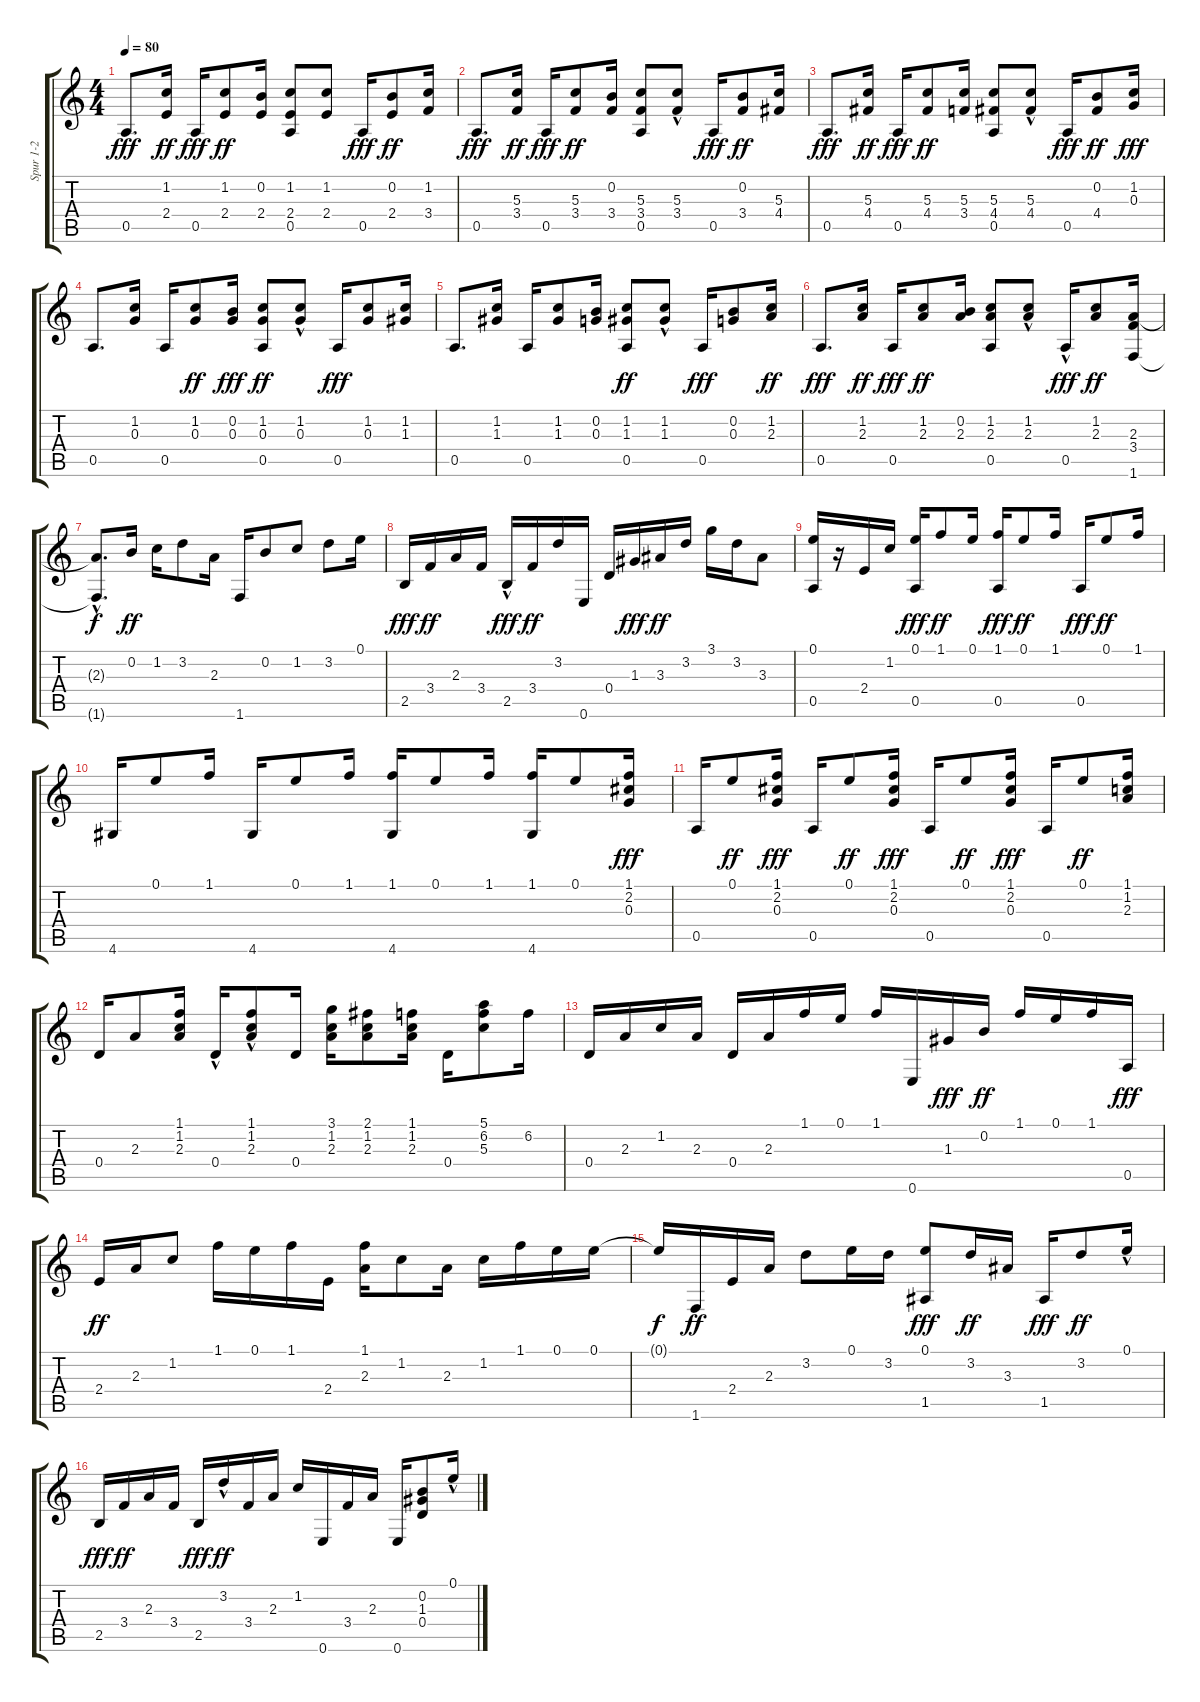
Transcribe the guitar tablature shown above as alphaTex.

\track ("Spur 1-2" "Spur 1-2") {instrument acousticguitarnylon}
\staff {score tabs}
\tuning (E4 B3 G3 D3 A2 E2) {hide}
\ts (4 4)
\tempo 80
\clef g2
\ks c
0.5.8{d dy fff instrument acousticguitarnylon} (1.2 2.4).16{dy ff} 0.5.16{dy fff} (1.2 2.4).8{dy ff} (0.2 2.4).16 (1.2 2.4 0.5).8 (1.2 2.4).8 0.5.16{dy fff} (0.2 2.4).8{dy ff} (1.2 3.4).16 |
0.5.8{d dy fff} (5.3 3.4).16{dy ff} 0.5.16{dy fff} (5.3 3.4).8{dy ff} (0.2 3.4).16 (5.3 3.4 0.5).8 (5.3{hac} 3.4).8 0.5.16{dy fff} (0.2 3.4).8{dy ff} (5.3 4.4).16 |
0.5.8{d dy fff} (5.3 4.4).16{dy ff} 0.5.16{dy fff} (5.3 4.4).8{dy ff} (5.3 3.4).16 (5.3 4.4 0.5).8 (5.3{hac} 4.4{hac}).8 0.5.16{dy fff} (0.2 4.4).8{dy ff} (1.2 0.3).16{dy fff} |
0.5.8{d} (1.2 0.3).16 0.5.16 (1.2 0.3).8{dy ff} (0.2 0.3).16{dy fff} (1.2 0.3 0.5).8{dy ff} (1.2 0.3{hac}).8 0.5.16{dy fff} (1.2 0.3).8 (1.2 1.3).16 |
0.5.8{d} (1.2 1.3).16 0.5.16 (1.2 1.3).8 (0.2 0.3).16 (1.2 1.3 0.5).8{dy ff} (1.2 1.3{hac}).8 0.5.16{dy fff} (0.2 0.3).8 (1.2 2.3).16{dy ff} |
0.5.8{d dy fff} (1.2 2.3).16{dy ff} 0.5.16{dy fff} (1.2 2.3).8{dy ff} (0.2 2.3).16 (1.2 2.3 0.5).8 (1.2 2.3{hac}).8 0.5{hac}.16{dy fff} (1.2 2.3).8{dy ff} (2.3 3.4 1.6).16 |
(2.3{hac t} 1.6{t}).8{d dy f} 0.2.16{dy ff} 1.2.16 3.2.8 2.3.16 1.6.16 0.2.8 1.2.8 3.2.8 0.1.16 |
2.5.16{dy fff} 3.4.16{dy ff} 2.3.16 3.4.16 2.5{hac}.16{dy fff} 3.4.16{dy ff} 3.2.16 0.6.16 0.4.16 1.3.16{dy fff} 3.3.16{dy ff} 3.2.16 3.1.16 3.2.16 3.3.8 |
(0.1 0.5).16 r.16 2.4.16 1.2.16 (0.1 0.5).16{dy fff} 1.1.8{dy ff} 0.1.16 (1.1 0.5).16{dy fff} 0.1.8{dy ff} 1.1.16 0.5.16{dy fff} 0.1.8{dy ff} 1.1.16 |
4.6.16 0.1.8 1.1.16 4.6.16 0.1.8 1.1.16 (1.1 4.6).16 0.1.8 1.1.16 (1.1 4.6).16 0.1.8 (1.1 2.2 0.3).16{dy fff} |
0.5.16 0.1.8{dy ff} (1.1 2.2 0.3).16{dy fff} 0.5.16 0.1.8{dy ff} (1.1 2.2 0.3).16{dy fff} 0.5.16 0.1.8{dy ff} (1.1 2.2 0.3).16{dy fff} 0.5.16 0.1.8{dy ff} (1.1 1.2 2.3).16 |
0.4.16 2.3.8 (1.1 1.2 2.3).16 0.4{hac}.16 (1.1{hac} 1.2{hac} 2.3{hac}).8 0.4.16 (3.1 1.2 2.3).16 (2.1 1.2 2.3).8 (1.1 1.2 2.3).16 0.4.16 (5.1 6.2 5.3).8 6.2.16 |
0.4.16 2.3.16 1.2.16 2.3.16 0.4.16 2.3.16 1.1.16 0.1.16 1.1.16 0.6.16 1.3.16{dy fff} 0.2.16{dy ff} 1.1.16 0.1.16 1.1.16 0.5.16{dy fff} |
2.4.16{dy ff} 2.3.16 1.2.8 1.1.16 0.1.16 1.1.16 2.4.16 (1.1 2.3).16 1.2.8 2.3.16 1.2.16 1.1.16 0.1.16 0.1.16 |
0.1{t}.16{dy f} 1.6.16{dy ff} 2.4.16 2.3.16 3.2.8 0.1.16 3.2.16 (0.1 1.5).8{dy fff} 3.2.16{dy ff} 3.3.16 1.5.16{dy fff} 3.2.8{dy ff} 0.1{hac}.16 |
2.5.16{dy fff} 3.4.16{dy ff} 2.3.16 3.4.16 2.5.16{dy fff} 3.2{hac}.16{dy ff} 3.4.16 2.3.16 1.2.16 0.6.16 3.4.16 2.3.16 0.6.16 (0.2 1.3 0.4).8 0.1{hac}.16
